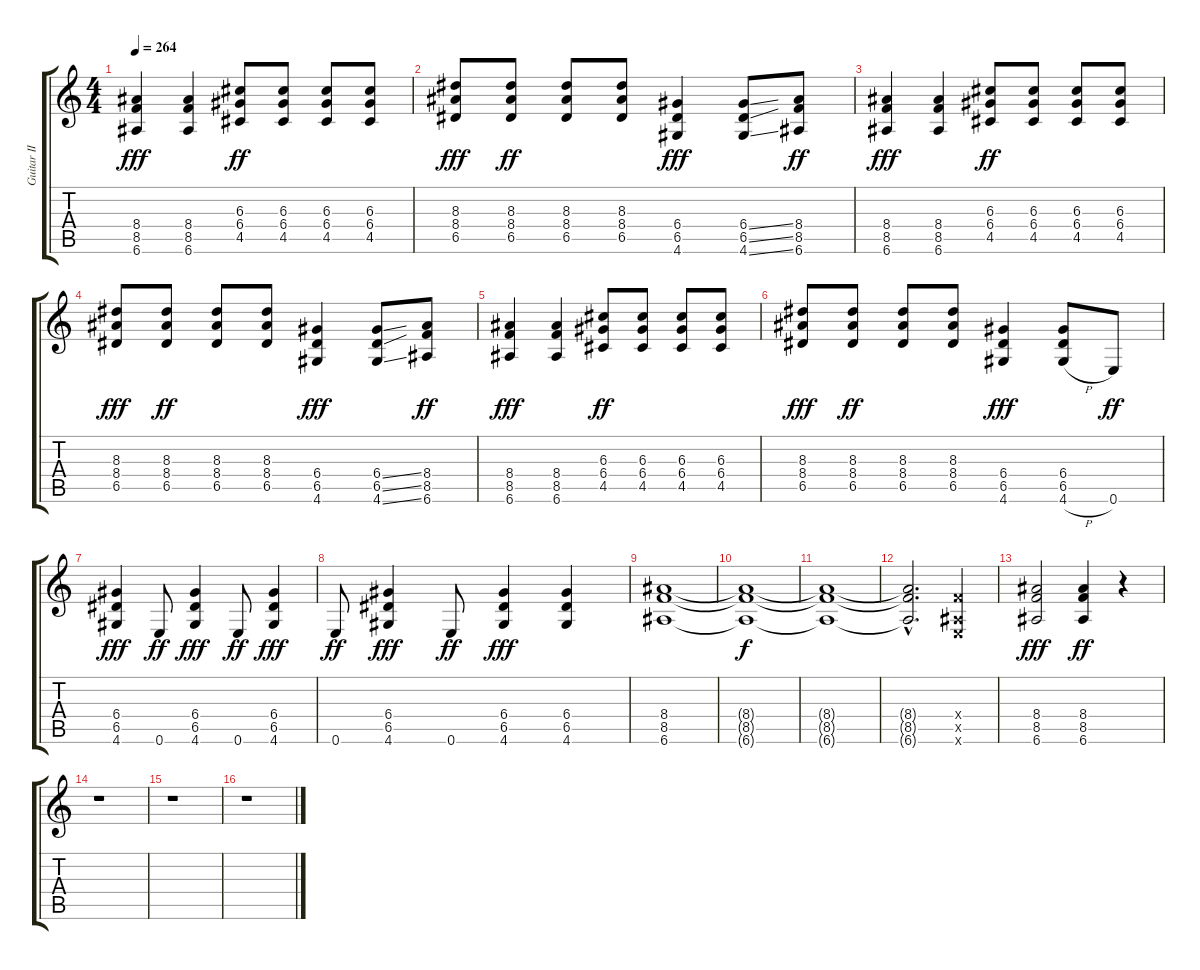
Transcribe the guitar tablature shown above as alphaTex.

\track ("Guitar II" "Guitar II") {instrument distortionguitar}
\staff {score tabs}
\tuning (E4 B3 G3 D3 A2 E2) {hide}
\ts (4 4)
\tempo 264
\clef g2
\ks c
(8.4 8.5 6.6).4{dy fff} (8.4 8.5 6.6).4 (6.3 6.4 4.5).8{dy ff} (6.3 6.4 4.5).8 (6.3 6.4 4.5).8 (6.3 6.4 4.5).8 |
(8.3 8.4 6.5).8{dy fff} (8.3 8.4 6.5).8{dy ff} (8.3 8.4 6.5).8 (8.3 8.4 6.5).8 (6.4 6.5 4.6).4{dy fff} (6.4{ss} 6.5{ss} 4.6{ss}).8 (8.4 8.5 6.6).8{dy ff} |
(8.4 8.5 6.6).4{dy fff} (8.4 8.5 6.6).4 (6.3 6.4 4.5).8{dy ff} (6.3 6.4 4.5).8 (6.3 6.4 4.5).8 (6.3 6.4 4.5).8 |
(8.3 8.4 6.5).8{dy fff} (8.3 8.4 6.5).8{dy ff} (8.3 8.4 6.5).8 (8.3 8.4 6.5).8 (6.4 6.5 4.6).4{dy fff} (6.4{ss} 6.5{ss} 4.6{ss}).8 (8.4 8.5 6.6).8{dy ff} |
(8.4 8.5 6.6).4{dy fff} (8.4 8.5 6.6).4 (6.3 6.4 4.5).8{dy ff} (6.3 6.4 4.5).8 (6.3 6.4 4.5).8 (6.3 6.4 4.5).8 |
(8.3 8.4 6.5).8{dy fff} (8.3 8.4 6.5).8{dy ff} (8.3 8.4 6.5).8 (8.3 8.4 6.5).8 (6.4 6.5 4.6).4{dy fff} (6.4 6.5 4.6{h}).8 0.6.8{dy ff} |
(6.4 6.5 4.6).4{dy fff} 0.6.8{dy ff} (6.4 6.5 4.6).4{dy fff} 0.6.8{dy ff} (6.4 6.5 4.6).4{dy fff} |
0.6.8{dy ff} (6.4 6.5 4.6).4{dy fff} 0.6.8{dy ff} (6.4 6.5 4.6).4{dy fff} (6.4 6.5 4.6).4 |
(8.4 8.5 6.6).1 |
(8.4{t} 8.5{t} 6.6{t}).1{dy f} |
(8.4{t} 8.5{t} 6.6{t}).1 |
(8.4{hac t} 8.5{hac t} 6.6{hac t}).2{d} (3.4{x} 1.5{x} 0.6{x}).4 |
(8.4 8.5 6.6).2{dy fff} (8.4 8.5 6.6).4{dy ff} r.4 |
r.1 |
r.1 |
r.1
